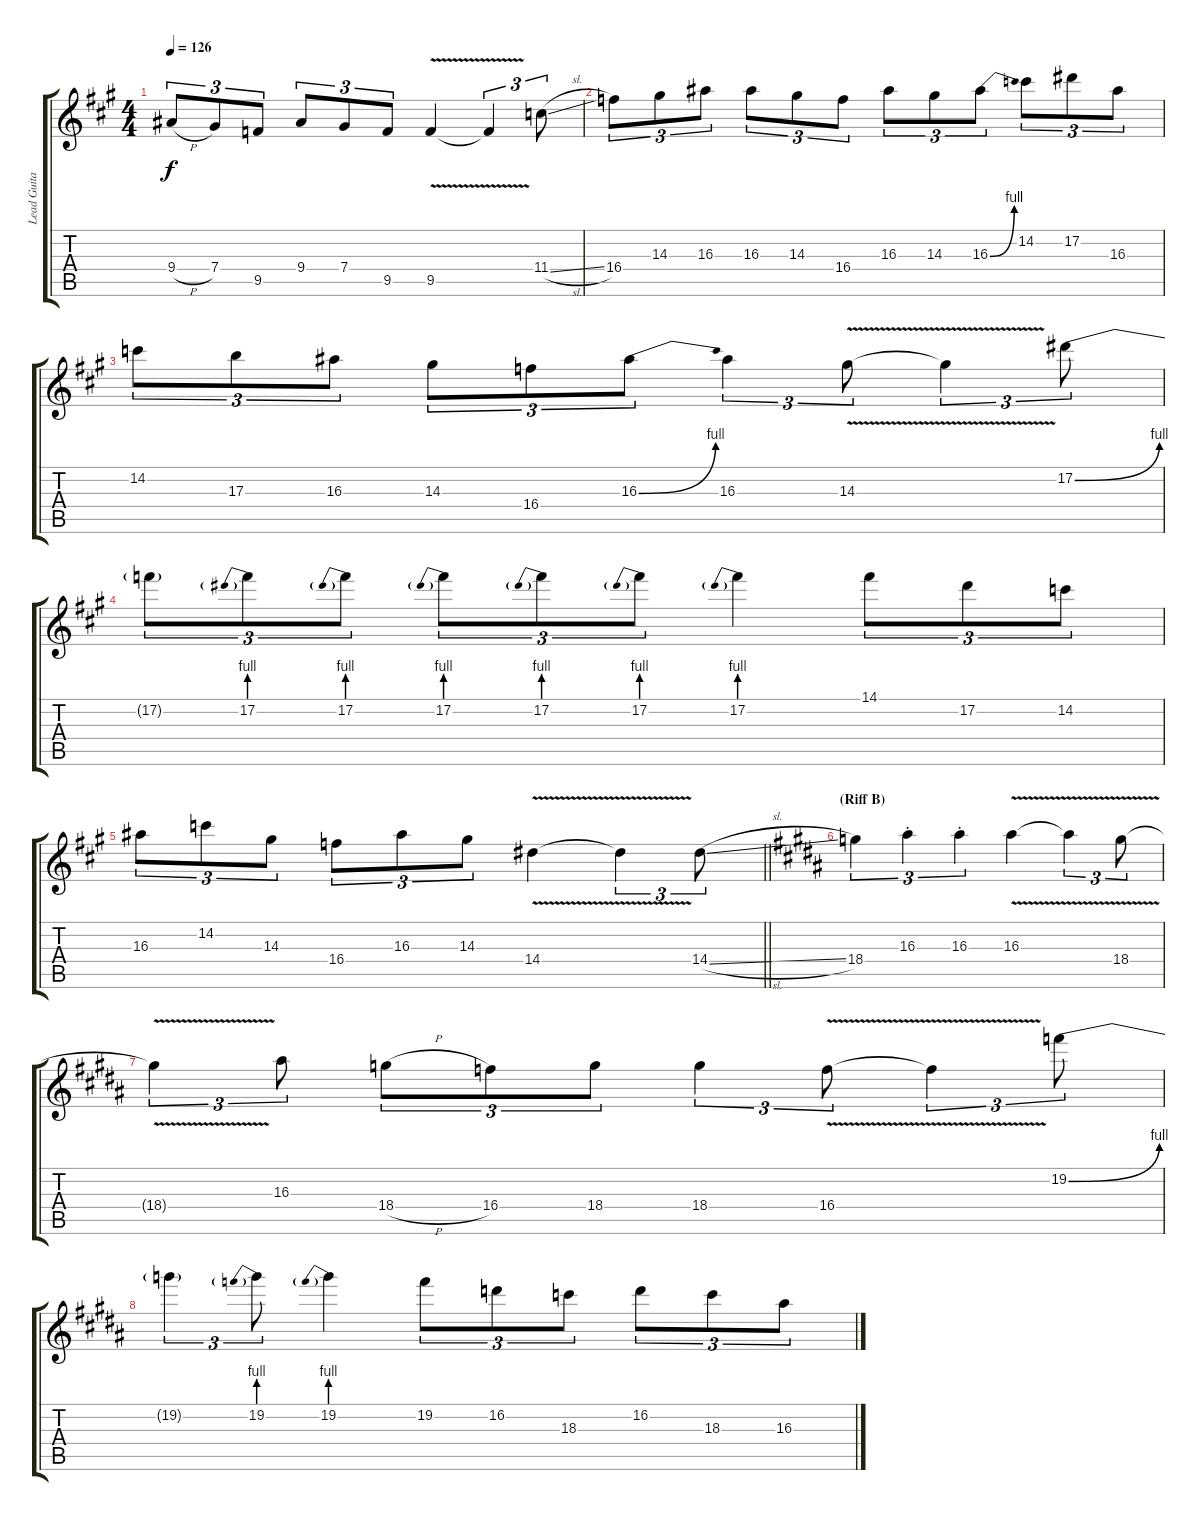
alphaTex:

\track ("Lead Guitar" "Lead Guita") {instrument distortionguitar}
\staff {score tabs}
\tuning (Eb4 Bb3 Gb3 Db3 Ab2 Eb2) {hide}
\ts (4 4)
\tempo 126
\clef g2
\ks f#minor
9.4{h}.8{tu (3 2) dy f} 7.4.8{tu (3 2)} 9.5.8{tu (3 2)} 9.4.8{tu (3 2)} 7.4.8{tu (3 2)} 9.5.8{tu (3 2)} 9.5{v}.4 9.5{t}.4{tu (3 2)} 11.4{sl}.8{tu (3 2)} |
16.4.8{tu (3 2)} 14.3.8{tu (3 2)} 16.3.8{tu (3 2)} 16.3.8{tu (3 2)} 14.3.8{tu (3 2)} 16.4.8{tu (3 2)} 16.3.8{tu (3 2)} 14.3.8{tu (3 2)} 16.3{be (bend 0 0 60 4)}.8{tu (3 2)} 14.2.8{tu (3 2)} 17.2.8{tu (3 2)} 16.3.8{tu (3 2)} |
14.2.8{tu (3 2)} 17.3.8{tu (3 2)} 16.3.8{tu (3 2)} 14.3.8{tu (3 2)} 16.4.8{tu (3 2)} 16.3{be (bend 0 0 60 4)}.8{tu (3 2)} 16.3.4{tu (3 2)} 14.3{v}.8{tu (3 2)} 14.3{t}.4{tu (3 2)} 17.2{be (bend 0 0 60 4)}.8{tu (3 2)} |
17.2{t}.8{tu (3 2)} 17.2{be (prebend 0 4 60 4)}.8{tu (3 2)} 17.2{be (prebend 0 4 60 4)}.8{tu (3 2)} 17.2{be (prebend 0 4 60 4)}.8{tu (3 2)} 17.2{be (prebend 0 4 60 4)}.8{tu (3 2)} 17.2{be (prebend 0 4 60 4)}.8{tu (3 2)} 17.2{be (prebend 0 4 60 4)}.4 14.1.8{tu (3 2)} 17.2.8{tu (3 2)} 14.2.8{tu (3 2)} |
\barLineRight lightlight
16.3.8{tu (3 2)} 14.2.8{tu (3 2)} 14.3.8{tu (3 2)} 16.4.8{tu (3 2)} 16.3.8{tu (3 2)} 14.3.8{tu (3 2)} 14.4{v}.4 14.4{t}.4{tu (3 2)} 14.4{sl}.8{tu (3 2)} |
\section ("" "(Riff B)")
\ks g#minor
18.4.4{tu (3 2)} 16.3{st}.4{tu (3 2)} 16.3{st}.4{tu (3 2)} 16.3{v}.4 16.3{t}.4{tu (3 2)} 18.4{v}.8{tu (3 2)} |
18.4{t}.4{tu (3 2)} 16.3.8{tu (3 2)} 18.4{h}.8{tu (3 2)} 16.4.8{tu (3 2)} 18.4.8{tu (3 2)} 18.4.4{tu (3 2)} 16.4{v}.8{tu (3 2)} 16.4{t}.4{tu (3 2)} 19.2{be (bend 0 0 60 4)}.8{tu (3 2)} |
19.2{t}.4{tu (3 2)} 19.2{be (prebend 0 4 60 4)}.8{tu (3 2)} 19.2{be (prebend 0 4 60 4)}.4 19.2.8{tu (3 2)} 16.2.8{tu (3 2)} 18.3.8{tu (3 2)} 16.2.8{tu (3 2)} 18.3.8{tu (3 2)} 16.3.8{tu (3 2)}
